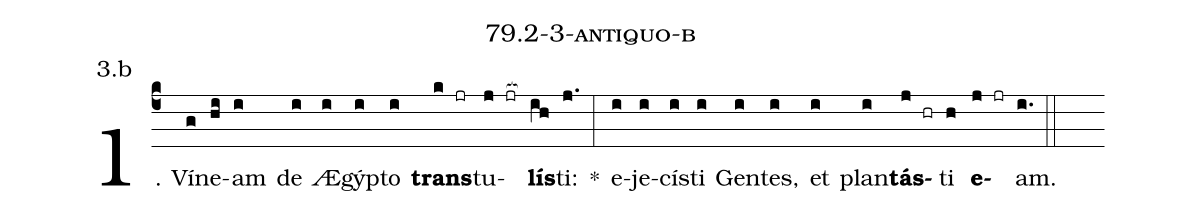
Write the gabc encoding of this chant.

name: 79.2-3-antiquo-b;
annotation: 3.b;
%%
(c4)1. Ví(g)ne(hi)am(i) de(i) Æ(i)gýp(i)to(i) <b>trans</b>(k jr)tu(j jr[ocb:1{])<b>lís</b>(ih[ocb:0}])ti:(j.) *(:) e(i)je(i)cís(i)ti(i) Gen(i)tes,(i) et(i) plan(i)<b>tás</b>(j hr)ti(h) <b>e</b>(j jr)am.(i.) (::)


%E(i) u(i) o(j) u(h) a(j) e.(i.) (::)
